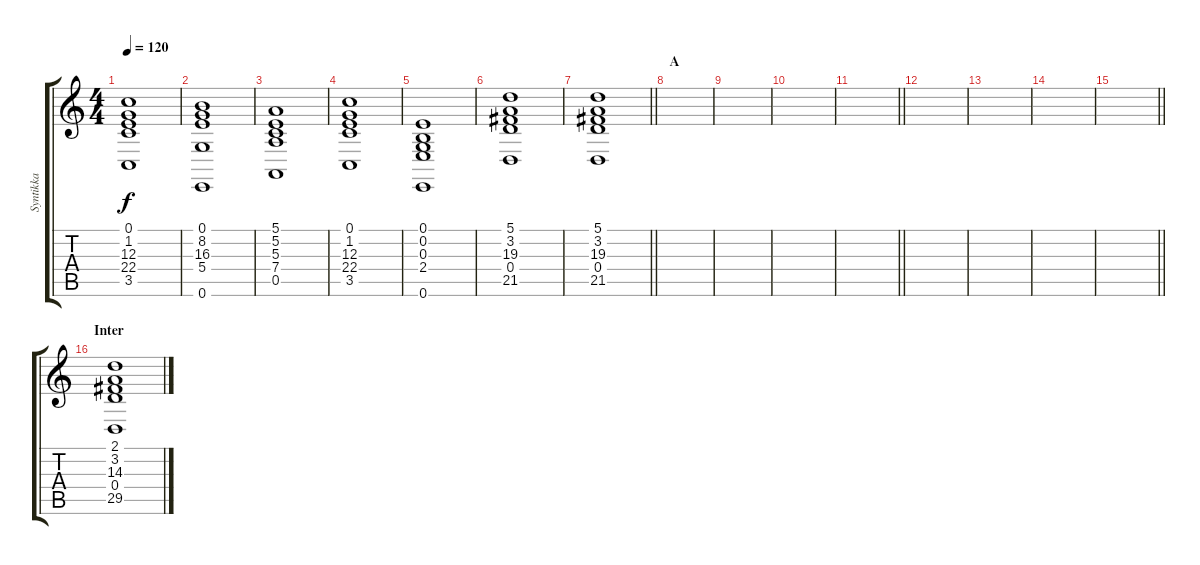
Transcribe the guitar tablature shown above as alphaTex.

\track ("Syntikka" "Syntikka") {instrument stringensemble1}
\staff {score tabs}
\tuning (E4 B3 G3 D3 A2 E2) {hide}
\ts (4 4)
\tempo 120
\clef g2
\ks c
(0.1 1.2 12.3 22.4 3.5).1{dy f} |
(0.1 8.2 16.3 5.4 0.6).1 |
(5.1 5.2 5.3 7.4 0.5).1 |
(0.1 1.2 12.3 22.4 3.5).1 |
(0.1 0.2 0.3 2.4 0.6).1 |
(5.1 3.2 19.3 0.4 21.5).1 |
\barLineRight lightlight
(5.1 3.2 19.3 0.4 21.5).1 |
\section ("" "A")
|
|
|
\barLineRight lightlight
|
|
|
|
\barLineRight lightlight
|
\section ("" "Inter")
(2.1 3.2 14.3 0.4 29.5).1
